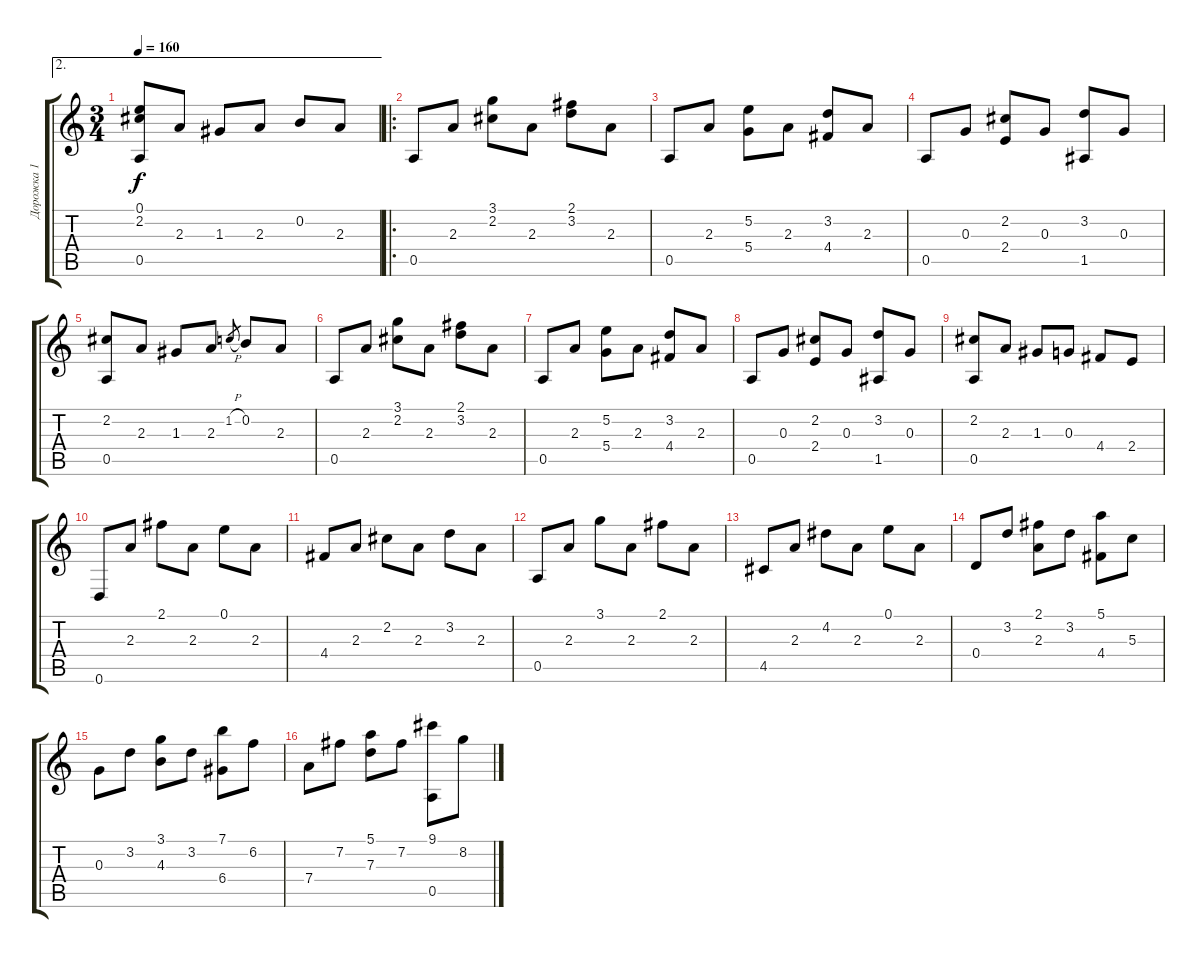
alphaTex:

\track ("Дорожка 1" "Дорожка 1") {instrument acousticguitarnylon}
\staff {score tabs}
\tuning (E4 B3 G3 D3 A2 D2) {hide}
\ae 2
\ts (3 4)
\tempo 160
\clef g2
\ks c
(0.1 2.2 0.5).8{dy f} 2.3.8 1.3.8 2.3.8 0.2.8 2.3.8 |
\ro
0.5.8 2.3.8 (3.1 2.2).8 2.3.8 (2.1 3.2).8 2.3.8 |
0.5.8 2.3.8 (5.2 5.4).8 2.3.8 (3.2 4.4).8 2.3.8 |
0.5.8 0.3.8 (2.2 2.4).8 0.3.8 (3.2 1.5).8 0.3.8 |
(2.2 0.5).8 2.3.8 1.3.8 2.3.8 1.2{h}.8{gr} 0.2.8 2.3.8 |
0.5.8 2.3.8 (3.1 2.2).8 2.3.8 (2.1 3.2).8 2.3.8 |
0.5.8 2.3.8 (5.2 5.4).8 2.3.8 (3.2 4.4).8 2.3.8 |
0.5.8 0.3.8 (2.2 2.4).8 0.3.8 (3.2 1.5).8 0.3.8 |
(2.2 0.5).8 2.3.8 1.3.8 0.3.8 4.4.8 2.4.8 |
0.6.8 2.3.8 2.1.8 2.3.8 0.1.8 2.3.8 |
4.4.8 2.3.8 2.2.8 2.3.8 3.2.8 2.3.8 |
0.5.8 2.3.8 3.1.8 2.3.8 2.1.8 2.3.8 |
4.5.8 2.3.8 4.2.8 2.3.8 0.1.8 2.3.8 |
0.4.8 3.2.8 (2.1 2.3).8 3.2.8 (5.1 4.4).8 5.3.8 |
0.3.8 3.2.8 (3.1 4.3).8 3.2.8 (7.1 6.4).8 6.2.8 |
7.4.8 7.2.8 (5.1 7.3).8 7.2.8 (9.1 0.5).8 8.2.8
